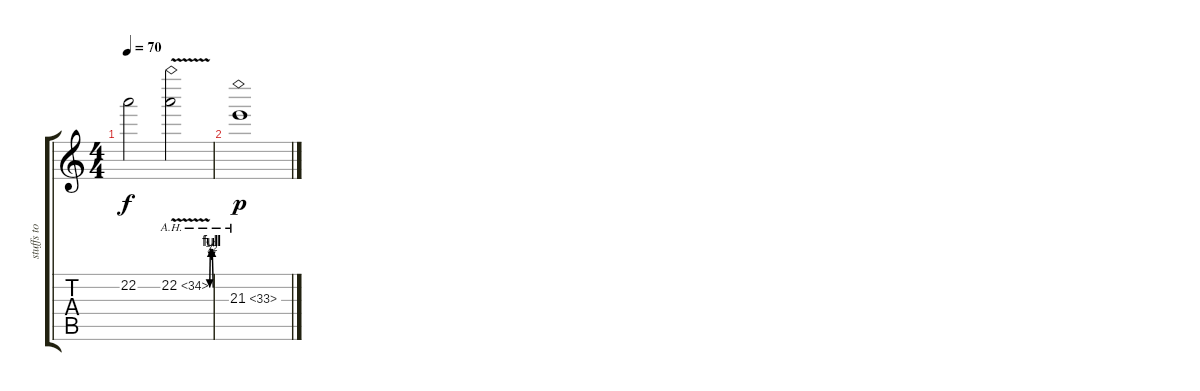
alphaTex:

\track ("stuffs to sounds good" "stuffs to ") {instrument overdrivenguitar}
\staff {score tabs}
\tuning (E4 B3 G3 D3 A2 E2) {hide}
\ts (4 4)
\tempo 70
\clef g2
\ks c
22.2{t}.2{dy f} 22.2{be (custom 0 0 15 4 25 2 35 4 45 4 55 0 60 0) ah 12 v}.2 |
21.3{ah 12}.1{dy p}
